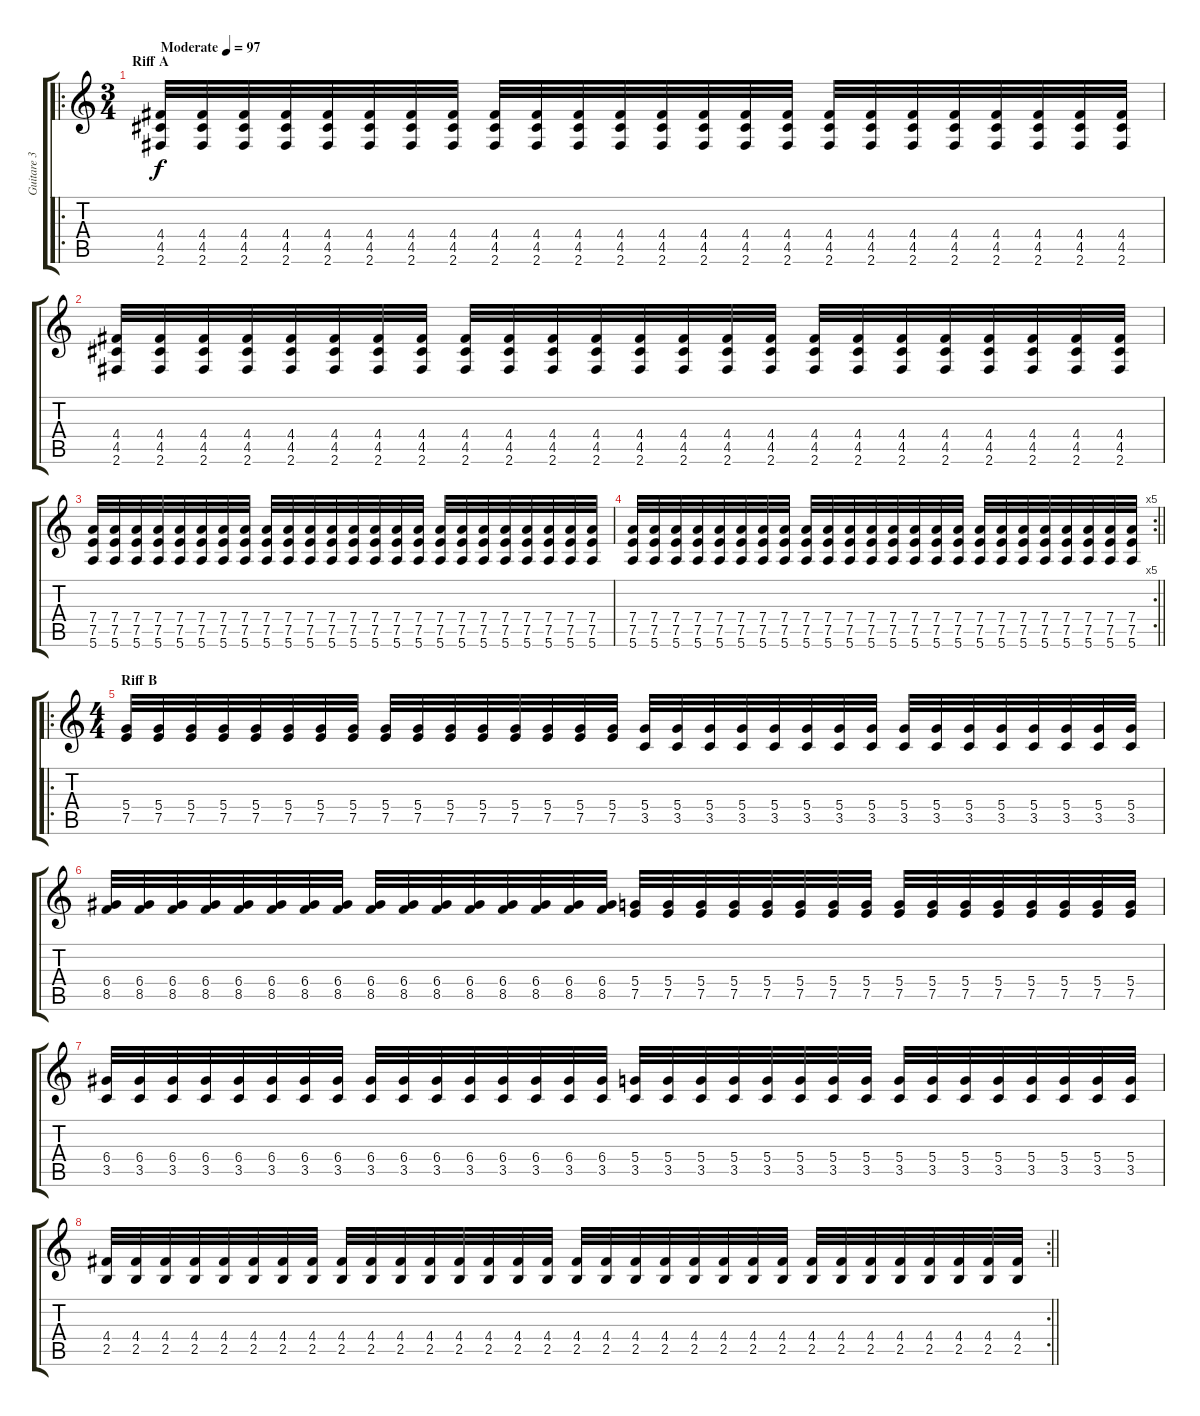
\track ("Guitare 3" "Guitare 3") {instrument distortionguitar}
\staff {score tabs}
\tuning (E4 B3 G3 D3 A2 E2) {hide}
\ro
\ts (3 4)
\section ("" "Riff A")
\tempo (97 "Moderate")
\clef g2
\ks c
(4.4 4.5 2.6).32{dy f instrument distortionguitar} (4.4 4.5 2.6).32 (4.4 4.5 2.6).32 (4.4 4.5 2.6).32 (4.4 4.5 2.6).32 (4.4 4.5 2.6).32 (4.4 4.5 2.6).32 (4.4 4.5 2.6).32 (4.4 4.5 2.6).32 (4.4 4.5 2.6).32 (4.4 4.5 2.6).32 (4.4 4.5 2.6).32 (4.4 4.5 2.6).32 (4.4 4.5 2.6).32 (4.4 4.5 2.6).32 (4.4 4.5 2.6).32 (4.4 4.5 2.6).32 (4.4 4.5 2.6).32 (4.4 4.5 2.6).32 (4.4 4.5 2.6).32 (4.4 4.5 2.6).32 (4.4 4.5 2.6).32 (4.4 4.5 2.6).32 (4.4 4.5 2.6).32 |
(4.4 4.5 2.6).32 (4.4 4.5 2.6).32 (4.4 4.5 2.6).32 (4.4 4.5 2.6).32 (4.4 4.5 2.6).32 (4.4 4.5 2.6).32 (4.4 4.5 2.6).32 (4.4 4.5 2.6).32 (4.4 4.5 2.6).32 (4.4 4.5 2.6).32 (4.4 4.5 2.6).32 (4.4 4.5 2.6).32 (4.4 4.5 2.6).32 (4.4 4.5 2.6).32 (4.4 4.5 2.6).32 (4.4 4.5 2.6).32 (4.4 4.5 2.6).32 (4.4 4.5 2.6).32 (4.4 4.5 2.6).32 (4.4 4.5 2.6).32 (4.4 4.5 2.6).32 (4.4 4.5 2.6).32 (4.4 4.5 2.6).32 (4.4 4.5 2.6).32 |
(7.4 7.5 5.6).32 (7.4 7.5 5.6).32 (7.4 7.5 5.6).32 (7.4 7.5 5.6).32 (7.4 7.5 5.6).32 (7.4 7.5 5.6).32 (7.4 7.5 5.6).32 (7.4 7.5 5.6).32 (7.4 7.5 5.6).32 (7.4 7.5 5.6).32 (7.4 7.5 5.6).32 (7.4 7.5 5.6).32 (7.4 7.5 5.6).32 (7.4 7.5 5.6).32 (7.4 7.5 5.6).32 (7.4 7.5 5.6).32 (7.4 7.5 5.6).32 (7.4 7.5 5.6).32 (7.4 7.5 5.6).32 (7.4 7.5 5.6).32 (7.4 7.5 5.6).32 (7.4 7.5 5.6).32 (7.4 7.5 5.6).32 (7.4 7.5 5.6).32 |
\rc 5
\barLineRight lightlight
(7.4 7.5 5.6).32 (7.4 7.5 5.6).32 (7.4 7.5 5.6).32 (7.4 7.5 5.6).32 (7.4 7.5 5.6).32 (7.4 7.5 5.6).32 (7.4 7.5 5.6).32 (7.4 7.5 5.6).32 (7.4 7.5 5.6).32 (7.4 7.5 5.6).32 (7.4 7.5 5.6).32 (7.4 7.5 5.6).32 (7.4 7.5 5.6).32 (7.4 7.5 5.6).32 (7.4 7.5 5.6).32 (7.4 7.5 5.6).32 (7.4 7.5 5.6).32 (7.4 7.5 5.6).32 (7.4 7.5 5.6).32 (7.4 7.5 5.6).32 (7.4 7.5 5.6).32 (7.4 7.5 5.6).32 (7.4 7.5 5.6).32 (7.4 7.5 5.6).32 |
\ro
\ts (4 4)
\section ("" "Riff B")
(5.4 7.5).32 (5.4 7.5).32 (5.4 7.5).32 (5.4 7.5).32 (5.4 7.5).32 (5.4 7.5).32 (5.4 7.5).32 (5.4 7.5).32 (5.4 7.5).32 (5.4 7.5).32 (5.4 7.5).32 (5.4 7.5).32 (5.4 7.5).32 (5.4 7.5).32 (5.4 7.5).32 (5.4 7.5).32 (5.4 3.5).32 (5.4 3.5).32 (5.4 3.5).32 (5.4 3.5).32 (5.4 3.5).32 (5.4 3.5).32 (5.4 3.5).32 (5.4 3.5).32 (5.4 3.5).32 (5.4 3.5).32 (5.4 3.5).32 (5.4 3.5).32 (5.4 3.5).32 (5.4 3.5).32 (5.4 3.5).32 (5.4 3.5).32 |
(6.4 8.5).32 (6.4 8.5).32 (6.4 8.5).32 (6.4 8.5).32 (6.4 8.5).32 (6.4 8.5).32 (6.4 8.5).32 (6.4 8.5).32 (6.4 8.5).32 (6.4 8.5).32 (6.4 8.5).32 (6.4 8.5).32 (6.4 8.5).32 (6.4 8.5).32 (6.4 8.5).32 (6.4 8.5).32 (5.4 7.5).32 (5.4 7.5).32 (5.4 7.5).32 (5.4 7.5).32 (5.4 7.5).32 (5.4 7.5).32 (5.4 7.5).32 (5.4 7.5).32 (5.4 7.5).32 (5.4 7.5).32 (5.4 7.5).32 (5.4 7.5).32 (5.4 7.5).32 (5.4 7.5).32 (5.4 7.5).32 (5.4 7.5).32 |
(6.4 3.5).32 (6.4 3.5).32 (6.4 3.5).32 (6.4 3.5).32 (6.4 3.5).32 (6.4 3.5).32 (6.4 3.5).32 (6.4 3.5).32 (6.4 3.5).32 (6.4 3.5).32 (6.4 3.5).32 (6.4 3.5).32 (6.4 3.5).32 (6.4 3.5).32 (6.4 3.5).32 (6.4 3.5).32 (5.4 3.5).32 (5.4 3.5).32 (5.4 3.5).32 (5.4 3.5).32 (5.4 3.5).32 (5.4 3.5).32 (5.4 3.5).32 (5.4 3.5).32 (5.4 3.5).32 (5.4 3.5).32 (5.4 3.5).32 (5.4 3.5).32 (5.4 3.5).32 (5.4 3.5).32 (5.4 3.5).32 (5.4 3.5).32 |
\rc 2
\barLineRight lightlight
(4.4 2.5).32 (4.4 2.5).32 (4.4 2.5).32 (4.4 2.5).32 (4.4 2.5).32 (4.4 2.5).32 (4.4 2.5).32 (4.4 2.5).32 (4.4 2.5).32 (4.4 2.5).32 (4.4 2.5).32 (4.4 2.5).32 (4.4 2.5).32 (4.4 2.5).32 (4.4 2.5).32 (4.4 2.5).32 (4.4 2.5).32 (4.4 2.5).32 (4.4 2.5).32 (4.4 2.5).32 (4.4 2.5).32 (4.4 2.5).32 (4.4 2.5).32 (4.4 2.5).32 (4.4 2.5).32 (4.4 2.5).32 (4.4 2.5).32 (4.4 2.5).32 (4.4 2.5).32 (4.4 2.5).32 (4.4 2.5).32 (4.4 2.5).32
